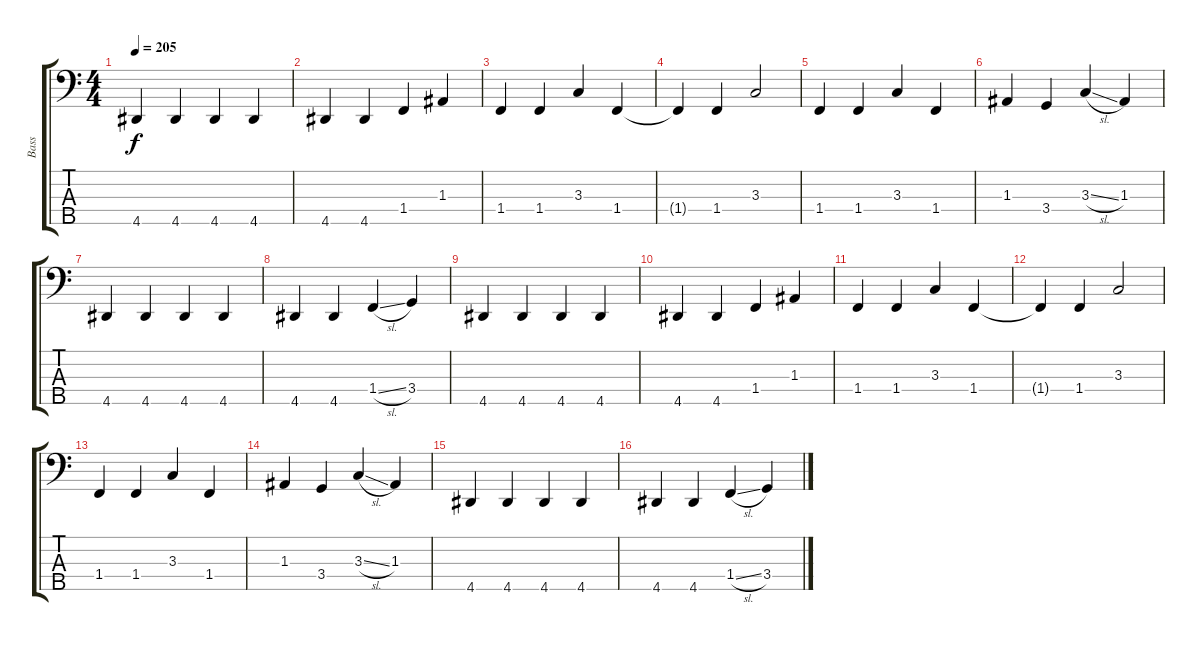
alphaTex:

\track ("Bass" "Bass") {instrument electricbassfinger}
\staff {score tabs}
\tuning (G2 D2 A1 E1 B0) {hide}
\ts (4 4)
\tempo 205
\clef f4
\ks c
4.5.4{dy f} 4.5.4 4.5.4 4.5.4 |
4.5.4 4.5.4 1.4.4 1.3.4 |
1.4.4 1.4.4 3.3.4 1.4.4 |
1.4{t}.4 1.4.4 3.3.2 |
1.4.4 1.4.4 3.3.4 1.4.4 |
1.3.4 3.4.4 3.3{sl}.4 1.3.4 |
4.5.4 4.5.4 4.5.4 4.5.4 |
4.5.4 4.5.4 1.4{sl}.4 3.4.4 |
4.5.4 4.5.4 4.5.4 4.5.4 |
4.5.4 4.5.4 1.4.4 1.3.4 |
1.4.4 1.4.4 3.3.4 1.4.4 |
1.4{t}.4 1.4.4 3.3.2 |
1.4.4 1.4.4 3.3.4 1.4.4 |
1.3.4 3.4.4 3.3{sl}.4 1.3.4 |
4.5.4 4.5.4 4.5.4 4.5.4 |
4.5.4 4.5.4 1.4{sl}.4 3.4.4
